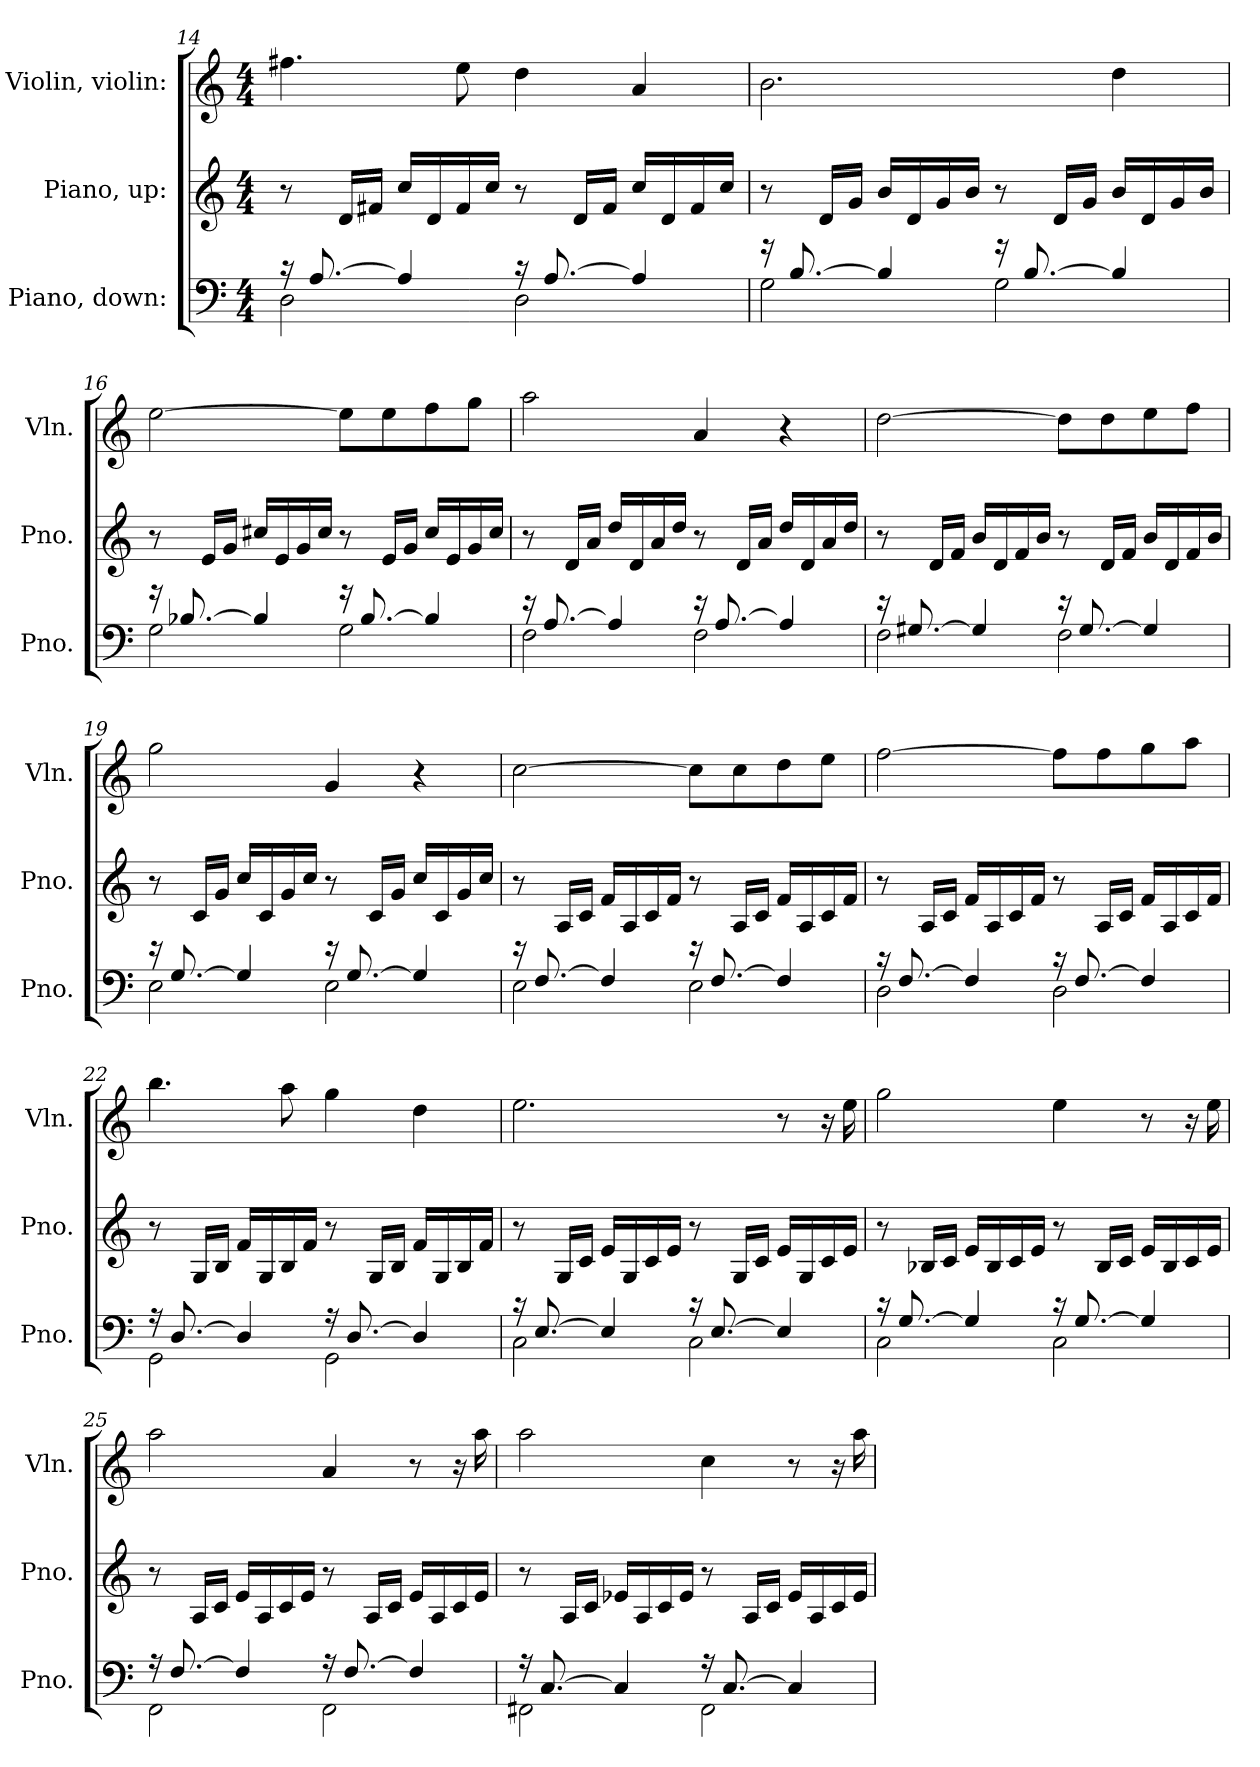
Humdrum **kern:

**kern	**kern	**kern
*part3	*part2	*part1
*staff3	*staff2	*staff1
*I"Piano, down:	*I"Piano, up:	*I"Violin, violin:
*I'Pno.	*I'Pno.	*I'Vln.
*clefF4	*clefG2	*clefG2
*k[]	*k[]	*k[]
*M4/4	*M4/4	*M4/4
=14	=14	=14
*^	*	*
16r	2D\	8r	4.ff#X\
[8.A/	.	.	.
.	.	16d/LL	.
.	.	16f#X/JJ	.
4A/]	.	16cc/LL	.
.	.	16d/	.
.	.	16f#/	8ee\
.	.	16cc/JJ	.
16r	2D\	8r	4dd\
[8.A/	.	.	.
.	.	16d/LL	.
.	.	16f#/JJ	.
4A/]	.	16cc/LL	4a/
.	.	16d/	.
.	.	16f#/	.
.	.	16cc/JJ	.
!!LO:LB:g=z
=15	=15	=15	=15
16r	2G\	8r	2.b\
[8.B/	.	.	.
.	.	16d/LL	.
.	.	16g/JJ	.
4B/]	.	16b/LL	.
.	.	16d/	.
.	.	16g/	.
.	.	16b/JJ	.
16r	2G\	8r	.
[8.B/	.	.	.
.	.	16d/LL	.
.	.	16g/JJ	.
4B/]	.	16b/LL	4dd\
.	.	16d/	.
.	.	16g/	.
.	.	16b/JJ	.
=16	=16	=16	=16
16r	2G\	8r	[2ee\
[8.B-X/	.	.	.
.	.	16e/LL	.
.	.	16g/JJ	.
4B-/]	.	16cc#X/LL	.
.	.	16e/	.
.	.	16g/	.
.	.	16cc#/JJ	.
16r	2G\	8r	8ee\L]
[8.B-/	.	.	.
.	.	16e/LL	8ee\
.	.	16g/JJ	.
4B-/]	.	16cc#/LL	8ff\
.	.	16e/	.
.	.	16g/	8gg\J
.	.	16cc#/JJ	.
!!LO:PB:g=z
=17	=17	=17	=17
16r	2F\	8r	2aa\
[8.A/	.	.	.
.	.	16d/LL	.
.	.	16a/JJ	.
4A/]	.	16dd/LL	.
.	.	16d/	.
.	.	16a/	.
.	.	16dd/JJ	.
16r	2F\	8r	4a/
[8.A/	.	.	.
.	.	16d/LL	.
.	.	16a/JJ	.
4A/]	.	16dd/LL	4r
.	.	16d/	.
.	.	16a/	.
.	.	16dd/JJ	.
=18	=18	=18	=18
16r	2F\	8r	[2dd\
[8.G#X/	.	.	.
.	.	16d/LL	.
.	.	16f/JJ	.
4G#/]	.	16b/LL	.
.	.	16d/	.
.	.	16f/	.
.	.	16b/JJ	.
16r	2F\	8r	8dd\L]
[8.G#/	.	.	.
.	.	16d/LL	8dd\
.	.	16f/JJ	.
4G#/]	.	16b/LL	8ee\
.	.	16d/	.
.	.	16f/	8ff\J
.	.	16b/JJ	.
!!LO:LB:g=z
=19	=19	=19	=19
16r	2E\	8r	2gg\
[8.G/	.	.	.
.	.	16c/LL	.
.	.	16g/JJ	.
4G/]	.	16cc/LL	.
.	.	16c/	.
.	.	16g/	.
.	.	16cc/JJ	.
16r	2E\	8r	4g/
[8.G/	.	.	.
.	.	16c/LL	.
.	.	16g/JJ	.
4G/]	.	16cc/LL	4r
.	.	16c/	.
.	.	16g/	.
.	.	16cc/JJ	.
=20	=20	=20	=20
16r	2E\	8r	[2cc\
[8.F/	.	.	.
.	.	16A/LL	.
.	.	16c/JJ	.
4F/]	.	16f/LL	.
.	.	16A/	.
.	.	16c/	.
.	.	16f/JJ	.
16r	2E\	8r	8cc\L]
[8.F/	.	.	.
.	.	16A/LL	8cc\
.	.	16c/JJ	.
4F/]	.	16f/LL	8dd\
.	.	16A/	.
.	.	16c/	8ee\J
.	.	16f/JJ	.
!!LO:LB:g=z
=21	=21	=21	=21
16r	2D\	8r	[2ff\
[8.F/	.	.	.
.	.	16A/LL	.
.	.	16c/JJ	.
4F/]	.	16f/LL	.
.	.	16A/	.
.	.	16c/	.
.	.	16f/JJ	.
16r	2D\	8r	8ff\L]
[8.F/	.	.	.
.	.	16A/LL	8ff\
.	.	16c/JJ	.
4F/]	.	16f/LL	8gg\
.	.	16A/	.
.	.	16c/	8aa\J
.	.	16f/JJ	.
=22	=22	=22	=22
16r	2GG\	8r	4.bb\
[8.D/	.	.	.
.	.	16G/LL	.
.	.	16B/JJ	.
4D/]	.	16f/LL	.
.	.	16G/	.
.	.	16B/	8aa\
.	.	16f/JJ	.
16r	2GG\	8r	4gg\
[8.D/	.	.	.
.	.	16G/LL	.
.	.	16B/JJ	.
4D/]	.	16f/LL	4dd\
.	.	16G/	.
.	.	16B/	.
.	.	16f/JJ	.
!!LO:LB:g=z
=23	=23	=23	=23
16r	2C\	8r	2.ee\
[8.E/	.	.	.
.	.	16G/LL	.
.	.	16c/JJ	.
4E/]	.	16e/LL	.
.	.	16G/	.
.	.	16c/	.
.	.	16e/JJ	.
16r	2C\	8r	.
[8.E/	.	.	.
.	.	16G/LL	.
.	.	16c/JJ	.
4E/]	.	16e/LL	8r
.	.	16G/	.
.	.	16c/	16r
.	.	16e/JJ	16ee\
=24	=24	=24	=24
16r	2C\	8r	2gg\
[8.G/	.	.	.
.	.	16B-X/LL	.
.	.	16c/JJ	.
4G/]	.	16e/LL	.
.	.	16B-/	.
.	.	16c/	.
.	.	16e/JJ	.
16r	2C\	8r	4ee\
[8.G/	.	.	.
.	.	16B-/LL	.
.	.	16c/JJ	.
4G/]	.	16e/LL	8r
.	.	16B-/	.
.	.	16c/	16r
.	.	16e/JJ	16ee\
!!LO:PB:g=z
=25	=25	=25	=25
16r	2FF\	8r	2aa\
[8.F/	.	.	.
.	.	16A/LL	.
.	.	16c/JJ	.
4F/]	.	16e/LL	.
.	.	16A/	.
.	.	16c/	.
.	.	16e/JJ	.
16r	2FF\	8r	4a/
[8.F/	.	.	.
.	.	16A/LL	.
.	.	16c/JJ	.
4F/]	.	16e/LL	8r
.	.	16A/	.
.	.	16c/	16r
.	.	16e/JJ	16aa\
=26	=26	=26	=26
16r	2FF#X\	8r	2aa\
[8.C/	.	.	.
.	.	16A/LL	.
.	.	16c/JJ	.
4C/]	.	16e-X/LL	.
.	.	16A/	.
.	.	16c/	.
.	.	16e-/JJ	.
16r	2FF#\	8r	4cc\
[8.C/	.	.	.
.	.	16A/LL	.
.	.	16c/JJ	.
4C/]	.	16e-/LL	8r
.	.	16A/	.
.	.	16c/	16r
.	.	16e-/JJ	16aa\
*v	*v	*	*
=	=	=
*-	*-	*-
